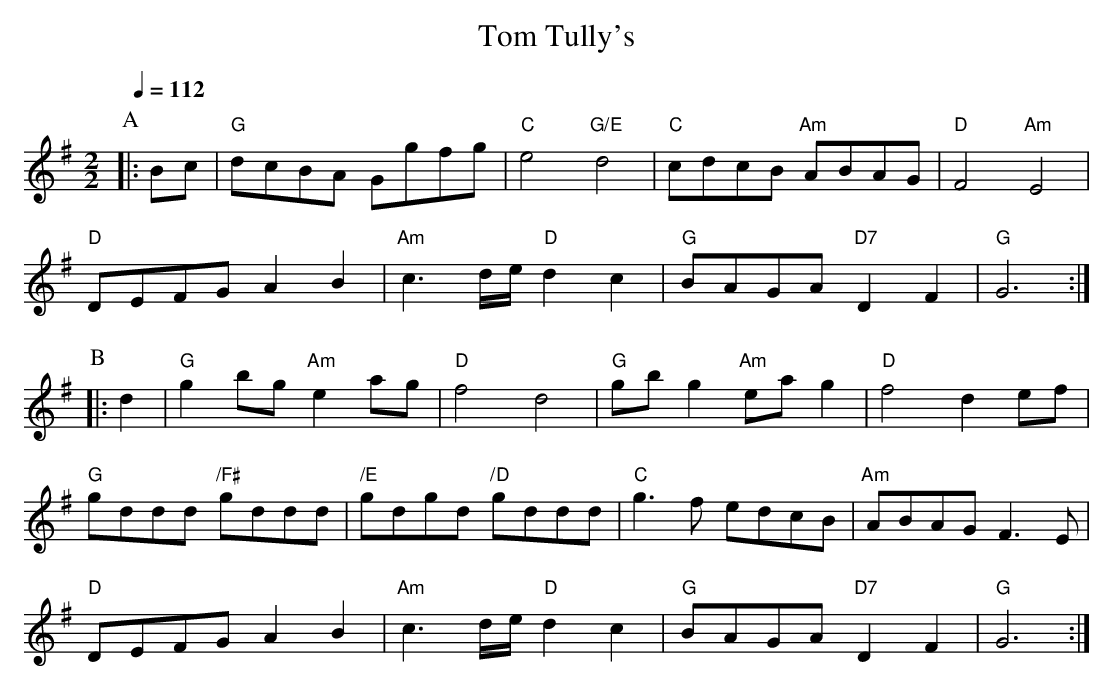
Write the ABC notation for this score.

X:1
T:Tom Tully's
Q:1/4=112
M:2/2
L:1/8
K:G
P:A
|: Bc | "G"dcBA Ggfg | "C"e4 "G/E"d4 | "C"cdcB "Am"ABAG | "D"F4 "Am"E4 |
"D"DEFG A2B2 | "Am"c3d/e/ "D"d2c2 | "G"BAGA "D7"D2F2 | "G"G6 :|
P:B
|: d2 | "G"g2bg "Am"e2ag | "D"f4 d4 | "G"gbg2 "Am"eag2 | "D"f4 d2ef |
"G"gddd "/F#"gddd | "/E"gdgd "/D"gddd | "C"g3f edcB | "Am"ABAG F3E |
"D"DEFG A2B2 | "Am"c3d/e/ "D"d2c2 | "G"BAGA "D7"D2F2 | "G"G6 :|
